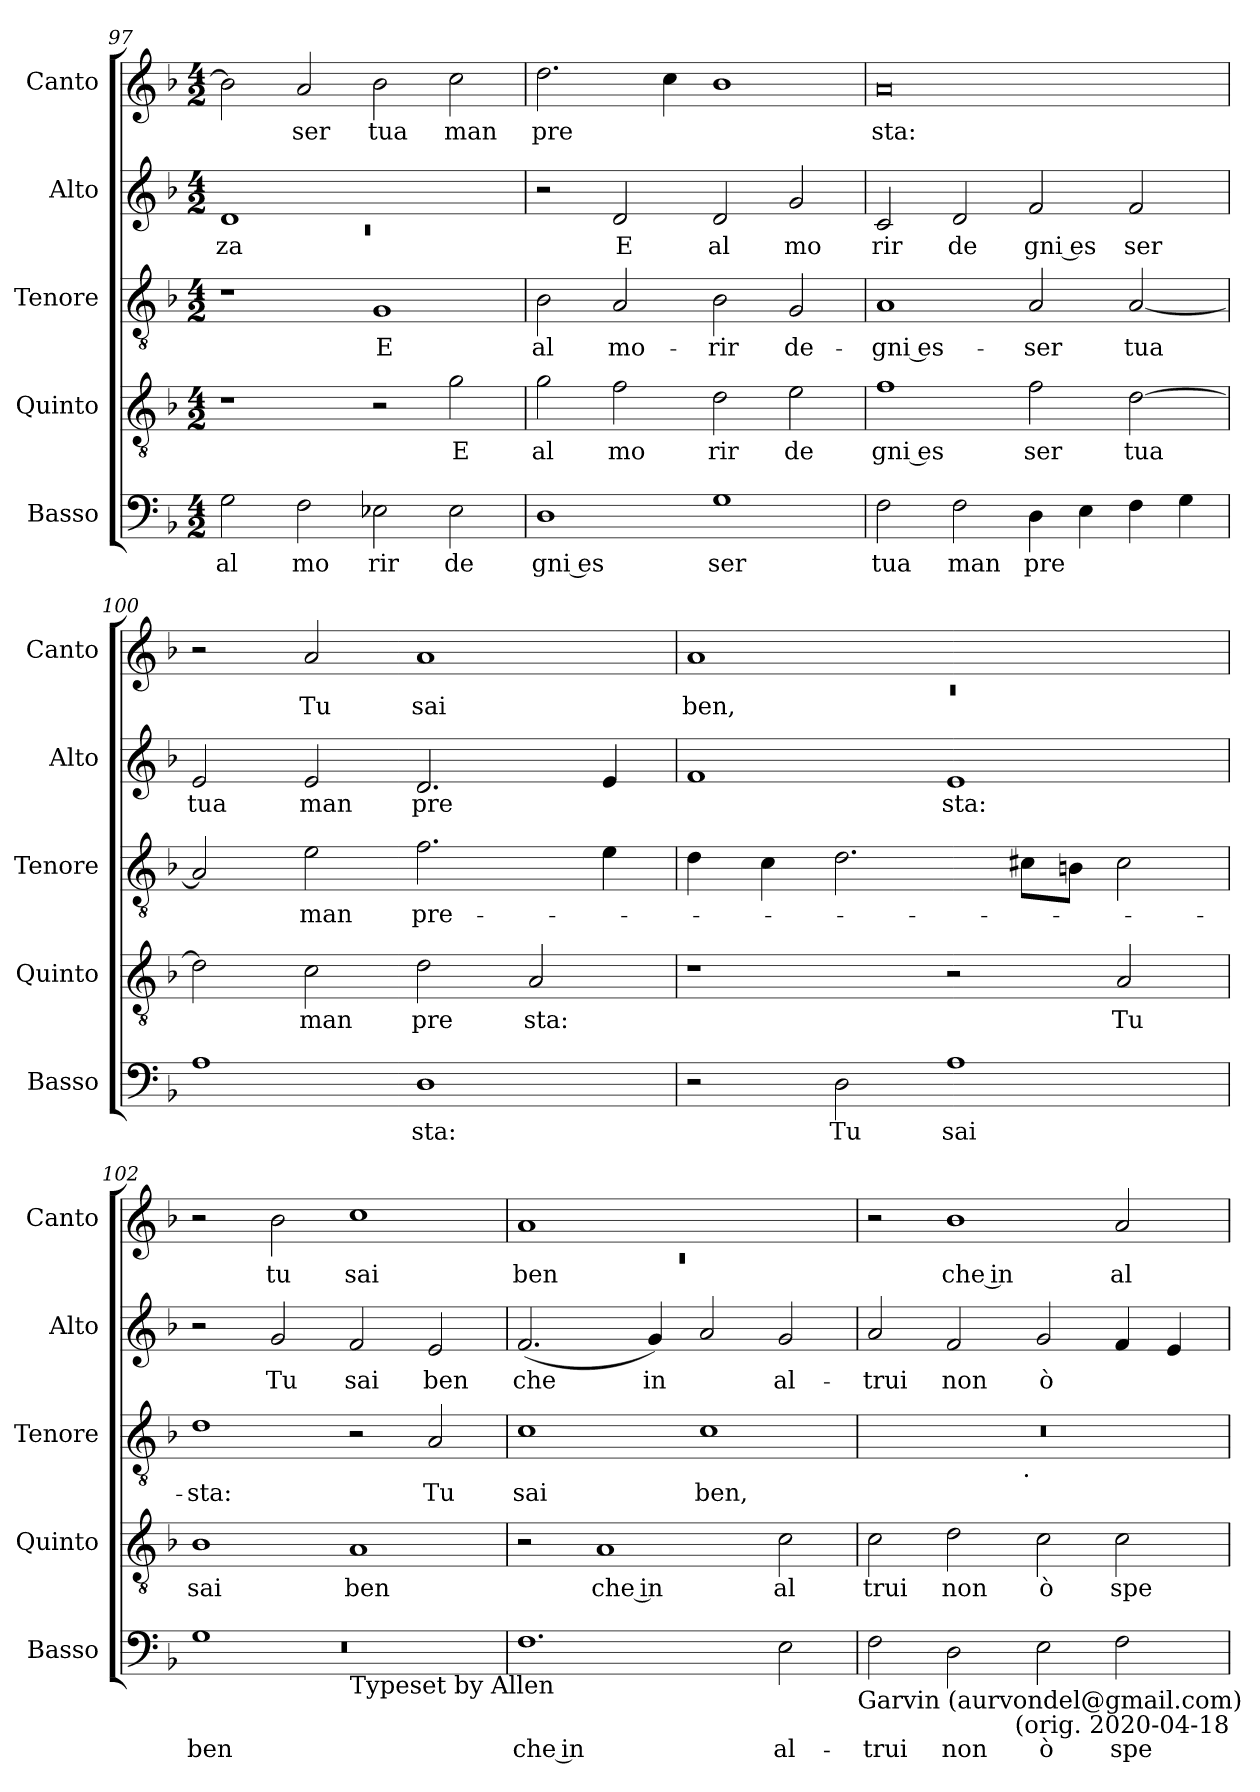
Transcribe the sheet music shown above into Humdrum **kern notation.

**kern	**text	**kern	**text	**kern	**text	**kern	**text	**kern	**text
*part5	*part5	*part4	*part4	*part3	*part3	*part2	*part2	*part1	*part1
*staff5	*staff5	*staff4	*staff4	*staff3	*staff3	*staff2	*staff2	*staff1	*staff1
*I"Basso	*	*I"Quinto	*	*I"Tenore	*	*I"Alto	*	*I"Canto	*
*I'Basso	*	*I'Quinto	*	*I'Tenore	*	*I'Alto	*	*I'Canto	*
*clefF4	*	*clefGv2	*	*clefGv2	*	*clefG2	*	*clefG2	*
*k[b-]	*	*k[b-]	*	*k[b-]	*	*k[b-]	*	*k[b-]	*
*F:	*	*F:	*	*F:	*	*F:	*	*F:	*
*M4/2	*	*M4/2	*	*M4/2	*	*M4/2	*	*M4/2	*
=97	=97	=97	=97	=97	=97	=97	=97	=97	=97
*	*	*	*	*	*	*^	*	*	*
2G\	al	1r	.	1r	.	1d	0rc	za	2b-\]	.
2F\	mo	.	.	.	.	.	.	.	2a/	ser
2E-X\	rir	2r	.	1G	E	1ryy	.	.	2b-\	tua
2E-\	de	2g\	E	.	.	.	.	.	2cc\	man
*	*	*	*	*	*	*v	*v	*	*	*
=98	=98	=98	=98	=98	=98	=98	=98	=98	=98
1D	gni es	2g\	al	2B-\	al	2r	.	2.dd\	pre
.	.	2f\	mo	2A/	mo-	2d/	E	.	.
.	.	.	.	.	.	.	.	4cc\	.
1G	ser	2d\	rir	2B-\	-rir	2d/	al	1b-	.
.	.	2e\	de	2G/	de-	2g/	mo	.	.
!!LO:PB:g=z
=99	=99	=99	=99	=99	=99	=99	=99	=99	=99
2F\	tua	1f	gni es	1A	gni es-	2c/	rir	0a	sta:
2F\	man	.	.	.	.	2d/	de	.	.
4D\	pre	2f\	ser	2A/	-ser	2f/	gni es	.	.
4E\	.	.	.	.	.	.	.	.	.
4F\	.	[2d\	tua	[2A/	tua	2f/	ser	.	.
4G\	.	.	.	.	.	.	.	.	.
=100	=100	=100	=100	=100	=100	=100	=100	=100	=100
1A	.	2d\]	.	2A/]	.	2e/	tua	2r	.
.	.	2c\	man	2e\	man	2e/	man	2a/	Tu
1D	sta:	2d\	pre	2.f\	pre-	2.d/	pre	1a	sai
.	.	2A/	sta:	.	.	.	.	.	.
.	.	.	.	4e\	.	4e/	.	.	.
=101	=101	=101	=101	=101	=101	=101	=101	=101	=101
*	*	*	*	*	*	*	*	*^	*
2r	.	1r	.	4d\	.	1f	.	1a	0rc	ben,
.	.	.	.	4c\	.	.	.	.	.	.
2D\	Tu	.	.	2.d\	.	.	.	.	.	.
1A	sai	2r	.	.	.	1e	sta:	1ryy	.	.
.	.	.	.	8c#X\L	.	.	.	.	.	.
.	.	.	.	8Bn\J	.	.	.	.	.	.
.	.	2A/	Tu	2c#\	.	.	.	.	.	.
*	*	*	*	*	*	*	*	*v	*v	*
!!LO:LB:g=z
=102	=102	=102	=102	=102	=102	=102	=102	=102	=102
*^	*	*	*	*	*	*	*	*	*
*	*^	*	*	*	*	*	*	*	*	*
0ryy	1G	0r	ben	1B-	sai	1d	-sta:	2r	.	2r	.
.	.	.	.	.	.	.	.	2g/	Tu	2b-\	tu
!	!LO:TX:b:t=Typeset by Allen	!	!	!	!	!	!	!	!	!	!
.	1ryy	.	.	1A	ben	2r	.	2f/	sai	1cc	sai
.	.	.	.	.	.	2A/	Tu	2e/	ben	.	.
*v	*v	*v	*	*	*	*	*	*	*	*	*
=103	=103	=103	=103	=103	=103	=103	=103	=103	=103
*	*	*	*	*	*	*	*	*^	*
1.F	che in	2r	.	1c	sai	(<2.f/	che	1a	0rc	ben
.	.	1A	che in	.	.	.	.	.	.	.
.	.	.	.	.	.	4g/)	in	.	.	.
.	.	.	.	1c	ben,	2a/	.	1ryy	.	.
2E\	al-	2c\	al	.	.	2g/	al-	.	.	.
*	*	*	*	*	*	*	*	*v	*v	*
!LO:TX:b:t=Garvin (aurvondel@gmail.com)	!	!	!	!	!	!	!	!	!
=104	=104	=104	=104	=104	=104	=104	=104	=104	=104
*	*	*	*	*^	*	*	*	*	*
2F\	-trui	2c\	trui	0r	2ryy	.	2a/	-trui	2r	.
2D\	non	2d\	non	.	4...ryy	.	2f/	non	1b-	che in
!	!	!	!	!	!LO:TX:b:t=.	!	!	!	!	!
.	.	.	.	.	1ryy	.	.	.	.	.
2E\	ò	2c\	ò	.	.	.	2g/	ò	.	.
2F\	spe-	2c\	spe	.	.	.	4f/	.	2a/	al
.	.	.	.	.	.	.	4e/	.	.	.
.	.	.	.	.	32ryy	.	.	.	.	.
!LO:TX:b:t=(orig. 2020-04-18	!	!	!	!	!	!	!	!	!	!
*	*	*	*	*v	*v	*	*	*	*	*
=	=	=	=	=	=	=	=	=	=
*-	*-	*-	*-	*-	*-	*-	*-	*-	*-
